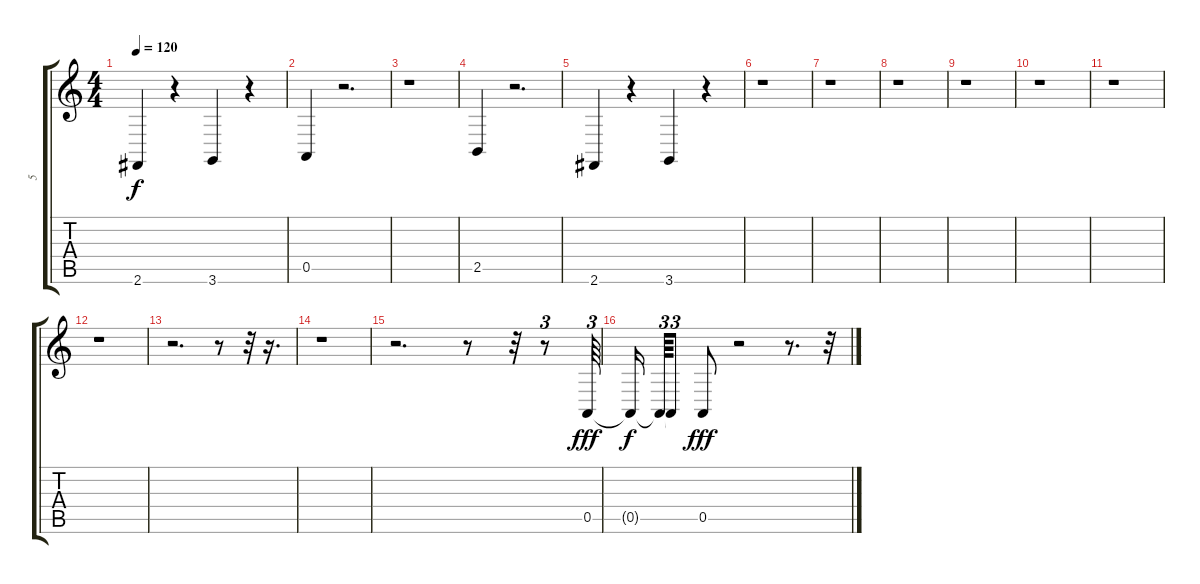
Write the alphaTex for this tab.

\track ("5" "5") {instrument pad2warm}
\staff {score tabs}
\tuning (E4 B3 G3 D3 A2 E2) {hide}
\ts (4 4)
\tempo 120
\clef g2
\ks c
2.6.4{dy f} r.4 3.6.4 r.4 |
0.5.4 r.2{d} |
r.1 |
2.5.4 r.2{d} |
2.6.4 r.4 3.6.4 r.4 |
r.1 |
r.1 |
r.1 |
r.1 |
r.1 |
r.1 |
r.1 |
r.2{d} r.8 r.32 r.16{d instrument slapbass1} |
r.1 |
r.2{d} r.8 r.32 r.8{tu (3 2)} 0.5.64{tu (3 2) dy fff} |
0.5{t}.16{dy f beam splitsecondary} 0.5{t}.64{tu (3 2)} 0.5{t}.8{tu (3 2)} 0.5.8{dy fff} r.2 r.8{d} r.32
